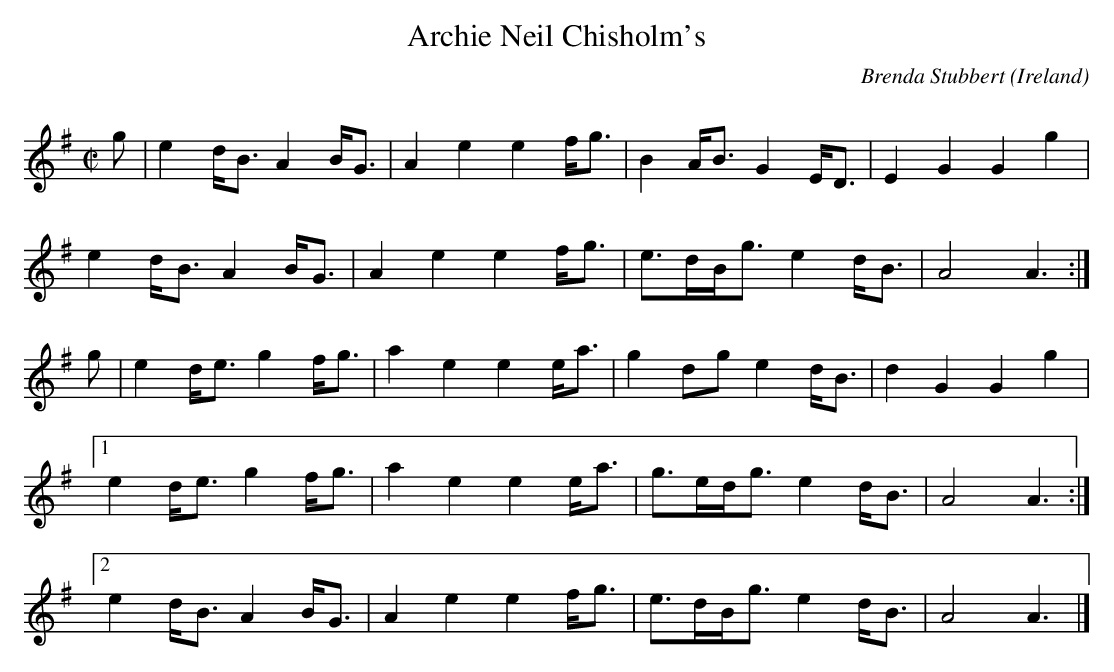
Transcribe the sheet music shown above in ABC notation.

X:1
T:Archie Neil Chisholm's
C:Brenda Stubbert
Q:244
O:Ireland
L:1/8
M:C|
K:Ador
g|e2 d<B A2 B<G|A2 e2 e2f<g|B2 A<B G2 E<D|E2 G2 G2 g2|
e2 d<B A2 B<G|A2 e2 e2f<g|e>dB<g e2 d<B|A4 A3:|
g|e2 d<e g2 f<g|a2 e2 e2 e<a|g2 dg e2 d<B|d2 G2 G2 g2|
[1e2 d<e g2 f<g|a2 e2 e2 e<a|g>ed<g e2 d<B|A4 A3:|
[2e2 d<B A2 B<G|A2 e2 e2f<g|e>dB<g e2 d<B|A4 A3|]
